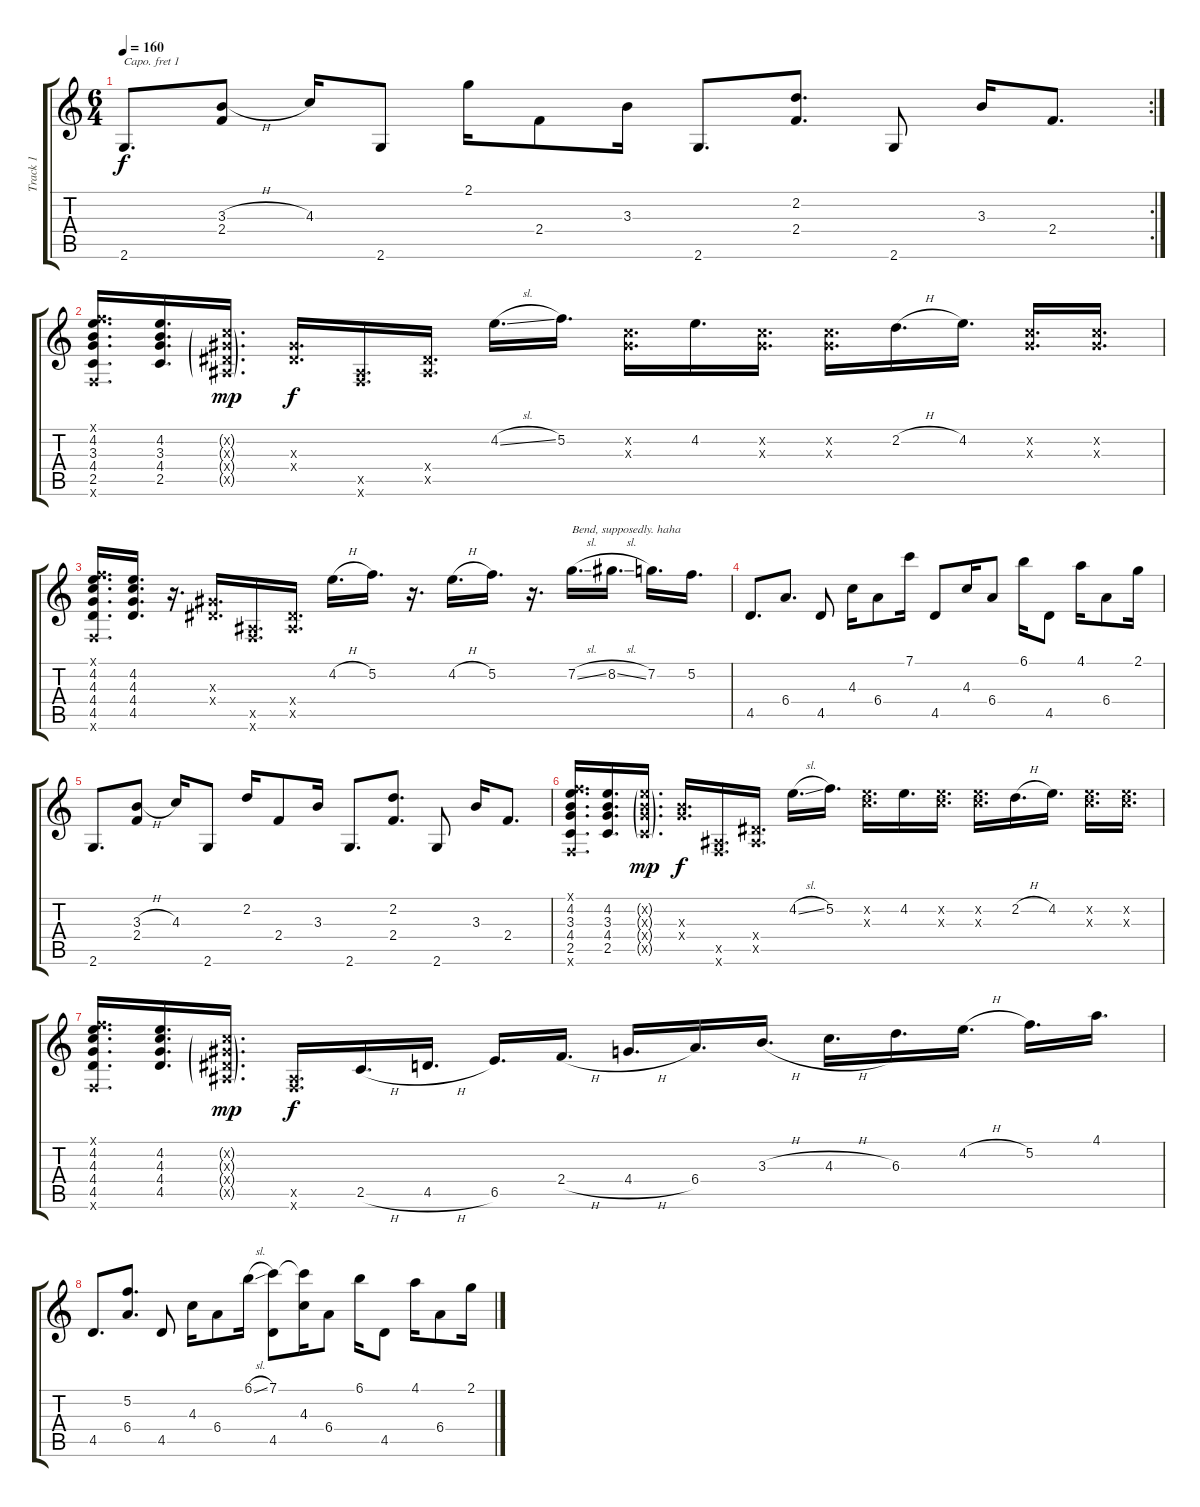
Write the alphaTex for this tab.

\track ("Track 1" "Track 1") {instrument acousticguitarsteel}
\staff {score tabs}
\capo 1
\tuning (E4 B3 G3 D3 A2 E2) {hide}
\rc 2
\ts (6 4)
\tempo 160
\clef g2
\ks c
2.6.8{d dy f} (3.3{h} 2.4).8 4.3.16 2.6.8 2.1.16 2.4.8 3.3.16 2.6.8{d} (2.2 2.4).8{d} 2.6.8 3.3.16 2.4.8{d} |
(0.1{x} 4.2 3.3 4.4 2.5 0.6{x}).16{d} (4.2 3.3 4.4 2.5).16{d} (0.2{g x} 0.3{g x} 0.4{g x} 0.5{g x}).16{d dy mp} (0.3{x} 0.4{x}).16{d dy f} (0.5{x} 0.6{x}).16{d} (0.4{x} 0.5{x}).16{d} 4.2{sl}.16{d} 5.2.16{d} (0.2{x} 0.3{x}).16{d} 4.2.16{d} (0.2{x} 0.3{x}).16{d} (0.2{x} 0.3{x}).16{d} 2.2{h}.16{d} 4.2.16{d} (0.2{x} 0.3{x}).16{d} (0.2{x} 0.3{x}).16{d} |
(0.1{x} 4.2 4.3 4.4 4.5 0.6{x}).16{d} (4.2 4.3 4.4 4.5).16{d} r.16{d} (0.3{x} 0.4{x}).16{d} (0.5{x} 0.6{x}).16{d} (0.4{x} 0.5{x}).16{d} 4.2{h}.16{d} 5.2.16{d} r.16{d} 4.2{h}.16{d} 5.2.16{d} r.16{d} 7.2{sl}.16{d txt "Bend, supposedly. haha"} 8.2{sl}.16{d} 7.2.16{d} 5.2.16{d} |
4.5.8{d} 6.4.8{d} 4.5.8 4.3.16 6.4.8 7.1.16 4.5.8 4.3.16 6.4.8 6.1.16 4.5.8 4.1.16 6.4.8 2.1.16 |
2.6.8{d} (3.3{h} 2.4).8 4.3.16 2.6.8 2.2.16 2.4.8 3.3.16 2.6.8{d} (2.2 2.4).8{d} 2.6.8 3.3.16 2.4.8{d} |
(0.1{x} 4.2 3.3 4.4 2.5 0.6{x}).16{d} (4.2 3.3 4.4 2.5).16{d} (4.2{g x} 3.3{g x} 4.4{g x} 2.5{g x}).16{d dy mp} (3.3{x} 4.4{x}).16{d dy f} (0.5{x} 0.6{x}).16{d} (0.4{x} 0.5{x}).16{d} 4.2{sl}.16{d} 5.2.16{d} (4.2{x} 4.3{x}).16{d} 4.2.16{d} (4.2{x} 4.3{x}).16{d} (4.2{x} 4.3{x}).16{d} 2.2{h}.16{d} 4.2.16{d} (4.2{x} 4.3{x}).16{d} (4.2{x} 4.3{x}).16{d} |
(0.1{x} 4.2 4.3 4.4 4.5 0.6{x}).16{d} (4.2 4.3 4.4 4.5).16{d} (0.2{g x} 0.3{g x} 0.4{g x} 0.5{g x}).16{d dy mp} (0.5{x} 0.6{x}).16{d dy f} 2.5{h}.16{d} 4.5{h}.16{d} 6.5.16{d} 2.4{h}.16{d} 4.4{h}.16{d} 6.4.16{d} 3.3{h}.16{d} 4.3{h}.16{d} 6.3.16{d} 4.2{h}.16{d} 5.2.16{d} 4.1.16{d} |
4.5.8{d} (5.2 6.4).8{d} 4.5.8 4.3.16 6.4.8 6.1{sl}.16 (7.1 4.5).8 (7.1{t} 4.3).16 6.4.8 6.1.16 4.5.8 4.1.16 6.4.8 2.1.16
